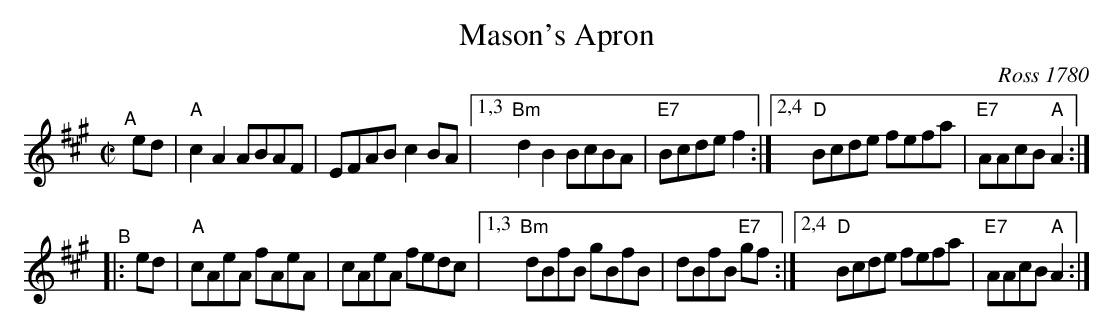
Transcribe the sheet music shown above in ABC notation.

X:1
T: Mason's Apron
O: Ross 1780
M: C|
L: 1/8
K: A
"^A"[|]\
ed | "A"c2A2 ABAF | EFAB c2BA |[1,3 "Bm"d2B2 BcBA | "E7"Bcde f2 :|[2,4 "D"Bcde fefa | "E7"AAcB "A"A2 :|
"^B"|:\
ed | "A"cAeA fAeA | cAeA fedc |[1,3 "Bm"dBfB gBfB | dBfB "E7"gf :|[2,4 "D"Bcde fefa | "E7"AAcB "A"A2 :|
